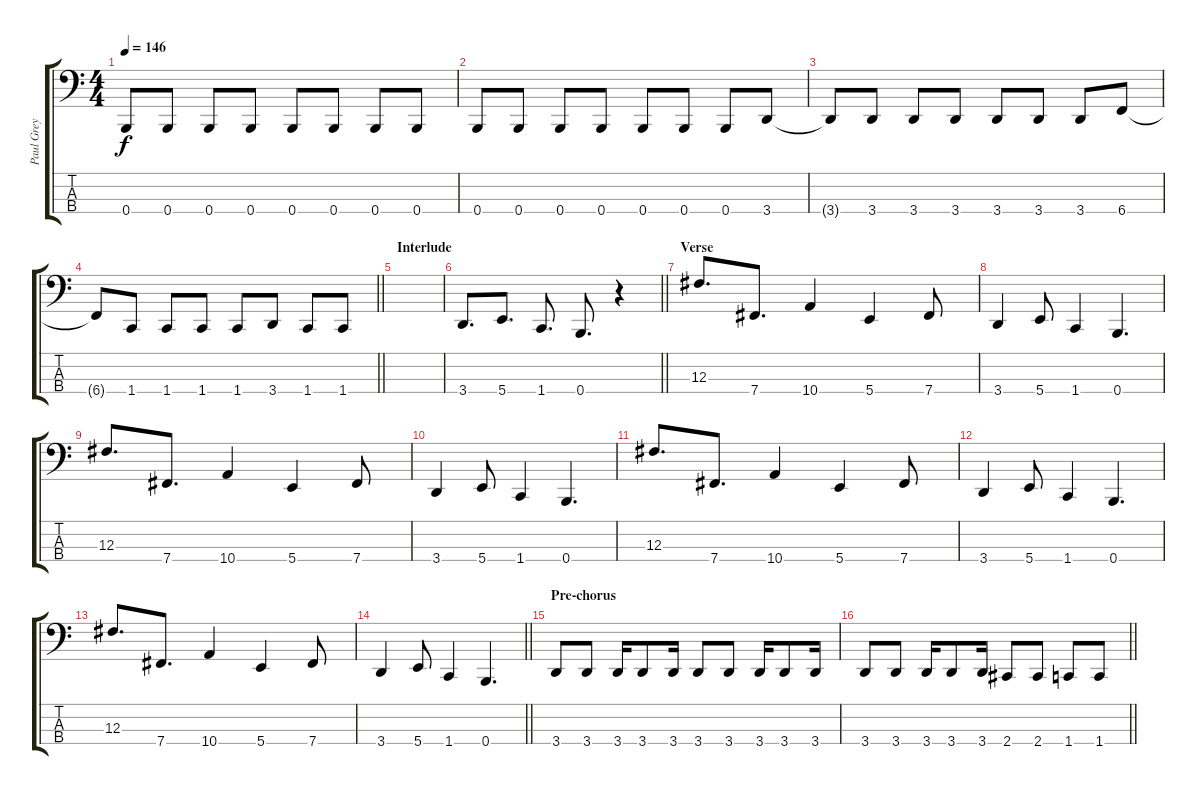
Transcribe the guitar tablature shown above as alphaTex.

\track ("Paul Grey" "Paul Grey") {instrument electricbasspick}
\staff {score tabs}
\tuning (E2 B1 Gb1 B0) {hide}
\ts (4 4)
\tempo 146
\clef f4
\ks c
0.4{t}.8{dy f} 0.4.8 0.4.8 0.4.8 0.4.8 0.4.8 0.4.8 0.4.8 |
0.4.8 0.4.8 0.4.8 0.4.8 0.4.8 0.4.8 0.4.8 3.4.8 |
3.4{t}.8 3.4.8 3.4.8 3.4.8 3.4.8 3.4.8 3.4.8 6.4.8 |
\barLineRight lightlight
6.4{t}.8 1.4.8 1.4.8 1.4.8 1.4.8 3.4.8 1.4.8 1.4.8 |
\section ("" "Interlude")
|
\barLineRight lightlight
3.4.8{d} 5.4.8{d} 1.4.8{d} 0.4.8{d} r.4 |
\section ("" "Verse")
12.3.8{d} 7.4.8{d} 10.4.4 5.4.4 7.4.8 |
3.4.4 5.4.8 1.4.4 0.4.4{d} |
12.3.8{d} 7.4.8{d} 10.4.4 5.4.4 7.4.8 |
3.4.4 5.4.8 1.4.4 0.4.4{d} |
12.3.8{d} 7.4.8{d} 10.4.4 5.4.4 7.4.8 |
3.4.4 5.4.8 1.4.4 0.4.4{d} |
12.3.8{d} 7.4.8{d} 10.4.4 5.4.4 7.4.8 |
\barLineRight lightlight
3.4.4 5.4.8 1.4.4 0.4.4{d} |
\section ("" "Pre-chorus")
3.4.8 3.4.8 3.4.16 3.4.8 3.4.16 3.4.8 3.4.8 3.4.16 3.4.8 3.4.16 |
\barLineRight lightlight
3.4.8 3.4.8 3.4.16 3.4.8 3.4.16 2.4.8 2.4.8 1.4.8 1.4.8
